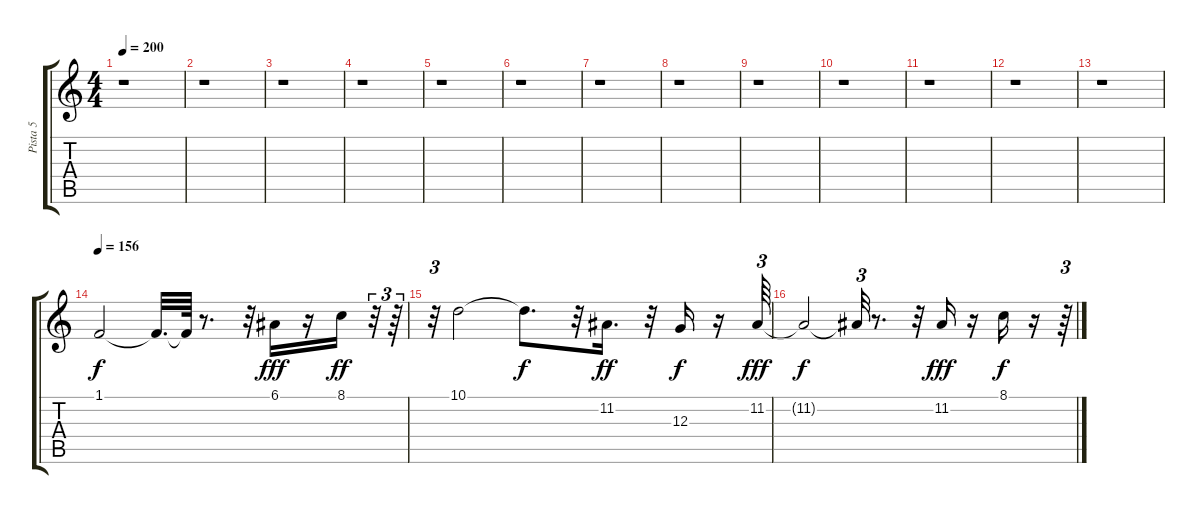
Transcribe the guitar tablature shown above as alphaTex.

\track ("Pista 5" "Pista 5") {instrument trumpet}
\staff {score tabs}
\tuning (E4 B3 G3 D3 A2 E2) {hide}
\ts (4 4)
\tempo 200
\clef g2
\ks c
r.1{dy f} |
r.1 |
r.1 |
r.1 |
r.1 |
r.1 |
r.1 |
r.1 |
r.1 |
r.1 |
r.1 |
r.1 |
r.1 |
\tempo 156
1.1.2 1.1{t}.32{d} 1.1{t}.64 r.8{d} r.32 6.1.16{dy fff} r.16 8.1.16{dy ff} r.32{tu (3 2)} r.64{tu (3 2)} |
r.32{tu (3 2)} 10.1.2 10.1{t}.8{d dy f} r.32 11.2.16{d dy ff} r.32 12.3.16{dy f} r.16 11.2.64{tu (3 2) dy fff} |
11.2{t}.2{dy f} 11.2{t}.32{tu (3 2)} r.8{d} r.32 11.2.16{dy fff} r.16 8.1.16{dy f} r.16 r.64{tu (3 2)}
